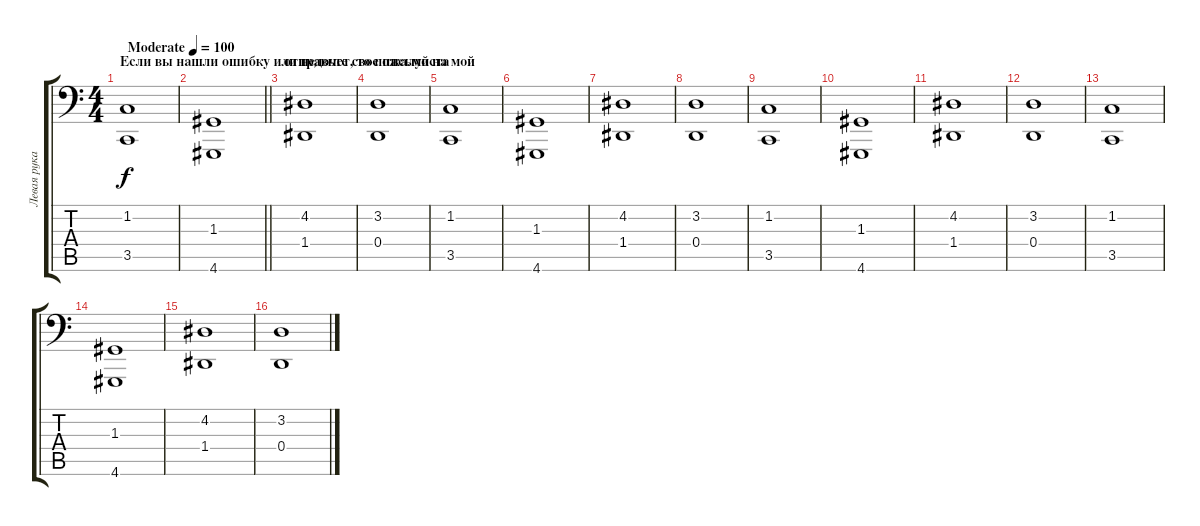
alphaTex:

\track ("Левая рука" "Левая рука") {instrument acousticgrandpiano}
\staff {score tabs}
\tuning (E3 B2 G2 D2 A1 E1) {hide}
\ts (4 4)
\section ("" "Если вы нашли ошибку или недочет, то пожалуйста ")
\tempo (100 "Moderate")
\clef f4
\ks c
(1.2 3.5).1{dy f instrument acousticgrandpiano} |
\barLineRight lightlight
(1.3 4.6).1 |
\section ("" "отправьте свое письмо на мой")
(4.2 1.4).1 |
(3.2 0.4).1 |
(1.2 3.5).1 |
(1.3 4.6).1 |
(4.2 1.4).1 |
(3.2 0.4).1 |
(1.2 3.5).1 |
(1.3 4.6).1 |
(4.2 1.4).1 |
(3.2 0.4).1 |
(1.2 3.5).1 |
(1.3 4.6).1 |
(4.2 1.4).1 |
(3.2 0.4).1
